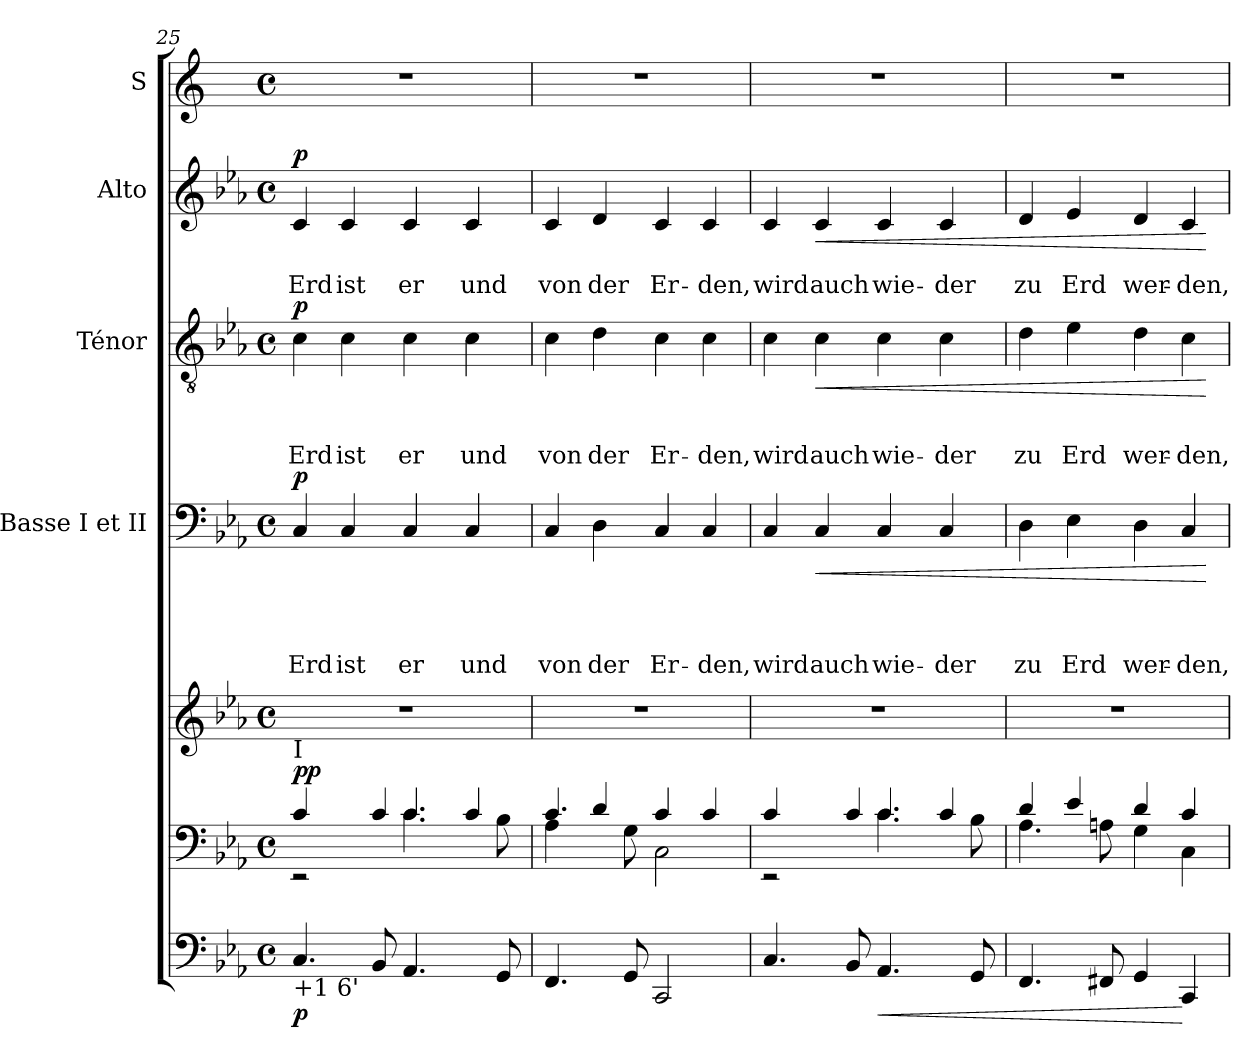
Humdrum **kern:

**kern	**dynam	**kern	**dynam	**kern	**kern	**text	**text	**text	**text	**dynam	**kern	**text	**text	**text	**dynam	**kern	**text	**text	**dynam	**kern
*part7	*part7	*part6	*part6	*part5	*part4	*part4	*part4	*part4	*part4	*part4	*part3	*part3	*part3	*part3	*part3	*part2	*part2	*part2	*part2	*part1
*staff7	*staff7	*staff6	*staff6	*staff5	*staff4	*staff4	*staff4	*staff4	*staff4	*staff4	*staff3	*staff3	*staff3	*staff3	*staff3	*staff2	*staff2	*staff2	*staff2	*staff1
*	*	*	*	*	*I"Basse I et II	*	*	*	*	*	*I"Ténor	*	*	*	*	*I"Alto	*	*	*	*I"S
*	*	*	*	*	*I'B	*	*	*	*	*	*I'T	*	*	*	*	*I'A	*	*	*	*I'S
*clefF4	*	*clefF4	*	*clefG2	*clefF4	*	*	*	*	*	*clefGv2	*	*	*	*	*clefG2	*	*	*	*clefG2
*k[b-e-a-]	*	*k[b-e-a-]	*	*k[b-e-a-]	*k[b-e-a-]	*	*	*	*	*	*k[b-e-a-]	*	*	*	*	*k[b-e-a-]	*	*	*	*k[]
*E-:	*	*E-:	*	*E-:	*E-:	*	*	*	*	*	*E-:	*	*	*	*	*E-:	*	*	*	*C:
*M4/4	*	*M4/4	*	*M4/4	*M4/4	*	*	*	*	*	*M4/4	*	*	*	*	*M4/4	*	*	*	*M4/4
*met(c)	*	*met(c)	*	*met(c)	*met(c)	*	*	*	*	*	*met(c)	*	*	*	*	*met(c)	*	*	*	*met(c)
=25	=25	=25	=25	=25	=25	=25	=25	=25	=25	=25	=25	=25	=25	=25	=25	=25	=25	=25	=25	=25
*	*	*^	*	*	*	*	*	*	*	*	*	*	*	*	*	*	*	*	*	*
*	*	*	*^	*	*	*	*	*	*	*	*	*	*	*	*	*	*	*	*	*	*
*	*	*	*	*^	*	*	*	*	*	*	*	*	*	*	*	*	*	*	*	*	*	*
!	!	!LO:TX:a:t=I	!	!	!	!	!	!	!	!	!	!	!	!	!	!	!	!	!	!	!	!	!
!LO:TX:b:t=+1 6'	!	!	!	!	!	!	!	!	!	!	!	!	!	!	!	!	!	!	!	!	!	!	!
!	!LO:DY:b	!	!	!	!	!LO:DY:a	!	!	!	!	!	!LO:LY:b	!LO:DY:a	!	!	!	!LO:LY:b	!LO:DY:a	!	!	!LO:LY:b	!LO:DY:a	!
4.C/	p	4c/	2rEE	4.ryy	2ryy	pp	1r	4C/	.	.	.	Erd	p	4c\	.	.	Erd	p	4c/	.	Erd	p	1r
!	!	!	!	!	!	!	!	!	!	!	!	!LO:LY:b	!	!	!	!	!LO:LY:b	!	!	!	!LO:LY:b	!	!
.	.	2.ryy	.	.	.	.	.	4C/	.	.	.	ist	.	4c\	.	.	ist	.	4c/	.	ist	.	.
8BB-/	.	.	.	4c/	.	.	.	.	.	.	.	.	.	.	.	.	.	.	.	.	.	.	.
!	!	!	!	!	!	!	!	!	!	!	!	!LO:LY:b	!	!	!	!	!LO:LY:b	!	!	!	!LO:LY:b	!	!
4.AA-/	.	.	4.c\	.	4.c/	.	.	4C/	.	.	.	er	.	4c\	.	.	er	.	4c/	.	er	.	.
.	.	.	.	8ryy	.	.	.	.	.	.	.	.	.	.	.	.	.	.	.	.	.	.	.
!	!	!	!	!	!	!	!	!	!	!	!	!LO:LY:b	!	!	!	!	!LO:LY:b	!	!	!	!LO:LY:b	!	!
.	.	.	.	4c/	.	.	.	4C/	.	.	.	und	.	4c\	.	.	und	.	4c/	.	und	.	.
8GG/	.	.	8B-\	.	8ryy	.	.	.	.	.	.	.	.	.	.	.	.	.	.	.	.	.	.
!!LO:PB:g=z
=26	=26	=26	=26	=26	=26	=26	=26	=26	=26	=26	=26	=26	=26	=26	=26	=26	=26	=26	=26	=26	=26	=26	=26
!	!	!	!	!	!	!	!	!	!	!	!	!LO:LY:b	!	!	!	!	!LO:LY:b	!	!	!	!LO:LY:b	!	!
*	*	*	*v	*v	*v	*	*	*	*	*	*	*	*	*	*	*	*	*	*	*	*	*	*
4.FF/	.	4.c/	4A-\	.	1r	4C/	.	.	.	von	.	4c\	.	.	von	.	4c/	.	von	.	1r
!	!	!	!	!	!	!	!	!	!	!LO:LY:b	!	!	!	!	!LO:LY:b	!	!	!	!LO:LY:b	!	!
.	.	.	4d/	.	.	4D\	.	.	.	der	.	4d\	.	.	der	.	4d/	.	der	.	.
8GG/	.	8G\	.	.	.	.	.	.	.	.	.	.	.	.	.	.	.	.	.	.	.
!	!	!	!	!	!	!	!	!	!	!LO:LY:b	!	!	!	!	!LO:LY:b	!	!	!	!LO:LY:b	!	!
2CC/	.	4c/	2C\	.	.	4C/	.	.	.	Er-	.	4c\	.	.	Er-	.	4c/	.	Er-	.	.
!	!	!	!	!	!	!	!	!	!	!LO:LY:b	!	!	!	!	!LO:LY:b	!	!	!	!LO:LY:b	!	!
.	.	4c/	.	.	.	4C/	.	.	.	-den,	.	4c\	.	.	-den,	.	4c/	.	-den,	.	.
=27	=27	=27	=27	=27	=27	=27	=27	=27	=27	=27	=27	=27	=27	=27	=27	=27	=27	=27	=27	=27	=27
*	*	*^	*^	*	*	*	*	*	*	*	*	*	*	*	*	*	*	*	*	*	*
!	!	!	!	!	!	!	!	!	!	!	!	!LO:LY:b	!	!	!	!	!LO:LY:b	!	!	!	!LO:LY:b	!	!
4.C/	.	4c/	2rEE	4.ryy	2ryy	.	1r	4C/	.	.	.	wird	.	4c\	.	.	wird	.	4c/	.	wird	.	1r
!	!	!	!	!	!	!	!	!	!	!	!	!LO:LY:b	!LO:HP:b	!	!	!	!LO:LY:b	!LO:HP:b	!	!	!LO:LY:b	!LO:HP:b	!
.	.	2.ryy	.	.	.	.	.	4C/	.	.	.	auch	<	4c\	.	.	auch	<	4c/	.	auch	<	.
8BB-/	.	.	.	4c/	.	.	.	.	.	.	.	.	.	.	.	.	.	.	.	.	.	.	.
!	!LO:HP:b	!	!	!	!	!	!	!	!	!	!	!LO:LY:b	!	!	!	!	!LO:LY:b	!	!	!	!LO:LY:b	!	!
4.AA-/	<	.	4.c\	.	4.c/	.	.	4C/	.	.	.	wie-	.	4c\	.	.	wie-	.	4c/	.	wie-	.	.
.	.	.	.	8ryy	.	.	.	.	.	.	.	.	.	.	.	.	.	.	.	.	.	.	.
!	!	!	!	!	!	!	!	!	!	!	!	!LO:LY:b	!	!	!	!	!LO:LY:b	!	!	!	!LO:LY:b	!	!
.	.	.	.	4c/	.	.	.	4C/	.	.	.	-der	.	4c\	.	.	-der	.	4c/	.	-der	.	.
8GG/	.	.	8B-\	.	8ryy	.	.	.	.	.	.	.	.	.	.	.	.	.	.	.	.	.	.
=28	=28	=28	=28	=28	=28	=28	=28	=28	=28	=28	=28	=28	=28	=28	=28	=28	=28	=28	=28	=28	=28	=28	=28
!	!	!	!	!	!	!	!	!	!	!	!	!LO:LY:b	!	!	!	!	!LO:LY:b	!	!	!	!LO:LY:b	!	!
*	*	*	*v	*v	*v	*	*	*	*	*	*	*	*	*	*	*	*	*	*	*	*	*	*
4.FF/	.	4d/	4.A-\	.	1r	4D\	.	.	.	zu	.	4d\	.	.	zu	.	4d/	.	zu	.	1r
!	!	!	!	!	!	!	!	!	!	!LO:LY:b	!	!	!	!	!LO:LY:b	!	!	!	!LO:LY:b	!	!
.	.	4e-/	.	.	.	4E-\	.	.	.	Erd	.	4e-\	.	.	Erd	.	4e-/	.	Erd	.	.
8FF#X/	.	.	8An\	.	.	.	.	.	.	.	.	.	.	.	.	.	.	.	.	.	.
!	!	!	!	!	!	!	!	!	!	!LO:LY:b	!	!	!	!	!LO:LY:b	!	!	!	!LO:LY:b	!	!
4GG/	.	4d/	4G\	.	.	4D\	.	.	.	wer-	.	4d\	.	.	wer-	.	4d/	.	wer-	.	.
!	!	!	!	!	!	!	!	!	!	!LO:LY:b	!	!	!	!	!LO:LY:b	!	!	!	!LO:LY:b	!	!
4CC/	[	4c/	4C\	.	.	4C/	.	.	.	-den,	.	4c\	.	.	-den,	.	4c/	.	-den,	.	.
*	*	*v	*v	*	*	*	*	*	*	*	*	*	*	*	*	*	*	*	*	*	*
.	.	.	.	.	.	.	.	.	.	[	.	.	.	.	[	.	.	.	[	.
=	=	=	=	=	=	=	=	=	=	=	=	=	=	=	=	=	=	=	=	=
*-	*-	*-	*-	*-	*-	*-	*-	*-	*-	*-	*-	*-	*-	*-	*-	*-	*-	*-	*-	*-
